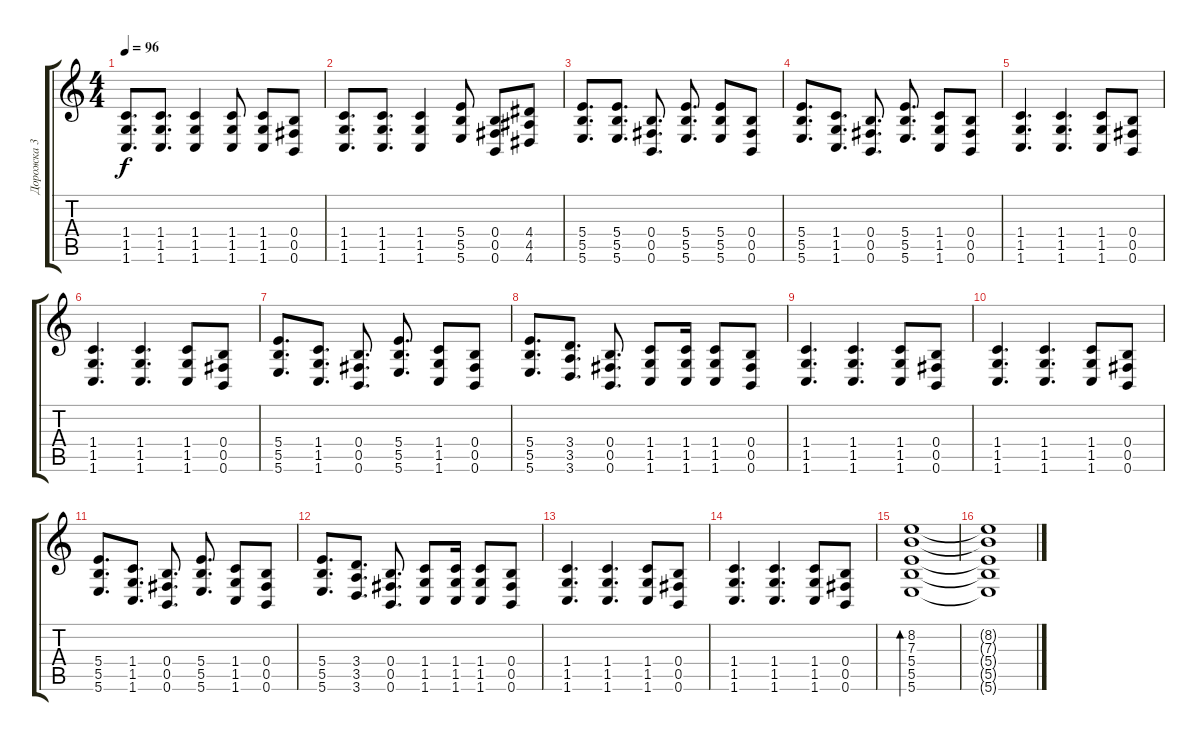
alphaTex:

\track ("Дорожка 3" "Дорожка 3") {instrument electricguitarclean}
\staff {score tabs}
\tuning (Db4 Ab3 E3 B2 Gb2 B1) {hide}
\ts (4 4)
\tempo 96
\clef g2
\ks c
(1.4 1.5 1.6).8{d dy f} (1.4 1.5 1.6).8{d} (1.4 1.5 1.6).4 (1.4 1.5 1.6).8 (1.4 1.5 1.6).8 (0.4 0.5 0.6).8 |
(1.4 1.5 1.6).8{d} (1.4 1.5 1.6).8{d} (1.4 1.5 1.6).4 (5.4 5.5 5.6).8 (0.4 0.5 0.6).8 (4.4 4.5 4.6).8 |
(5.4 5.5 5.6).8{d} (5.4 5.5 5.6).8{d} (0.4 0.5 0.6).8{d} (5.4 5.5 5.6).8{d} (5.4 5.5 5.6).8 (0.4 0.5 0.6).8 |
(5.4 5.5 5.6).8{d} (1.4 1.5 1.6).8{d} (0.4 0.5 0.6).8{d} (5.4 5.5 5.6).8{d} (1.4 1.5 1.6).8 (0.4 0.5 0.6).8 |
(1.4 1.5 1.6).4{d} (1.4 1.5 1.6).4{d} (1.4 1.5 1.6).8 (0.4 0.5 0.6).8 |
(1.4 1.5 1.6).4{d} (1.4 1.5 1.6).4{d} (1.4 1.5 1.6).8 (0.4 0.5 0.6).8 |
(5.4 5.5 5.6).8{d} (1.4 1.5 1.6).8{d} (0.4 0.5 0.6).8{d} (5.4 5.5 5.6).8{d} (1.4 1.5 1.6).8 (0.4 0.5 0.6).8 |
(5.4 5.5 5.6).8{d} (3.4 3.5 3.6).8{d} (0.4 0.5 0.6).8{d} (1.4 1.5 1.6).8 (1.4 1.5 1.6).16 (1.4 1.5 1.6).8 (0.4 0.5 0.6).8 |
(1.4 1.5 1.6).4{d} (1.4 1.5 1.6).4{d} (1.4 1.5 1.6).8 (0.4 0.5 0.6).8 |
(1.4 1.5 1.6).4{d} (1.4 1.5 1.6).4{d} (1.4 1.5 1.6).8 (0.4 0.5 0.6).8 |
(5.4 5.5 5.6).8{d} (1.4 1.5 1.6).8{d} (0.4 0.5 0.6).8{d} (5.4 5.5 5.6).8{d} (1.4 1.5 1.6).8 (0.4 0.5 0.6).8 |
(5.4 5.5 5.6).8{d} (3.4 3.5 3.6).8{d} (0.4 0.5 0.6).8{d} (1.4 1.5 1.6).8 (1.4 1.5 1.6).16 (1.4 1.5 1.6).8 (0.4 0.5 0.6).8 |
(1.4 1.5 1.6).4{d} (1.4 1.5 1.6).4{d} (1.4 1.5 1.6).8 (0.4 0.5 0.6).8 |
(1.4 1.5 1.6).4{d} (1.4 1.5 1.6).4{d} (1.4 1.5 1.6).8 (0.4 0.5 0.6).8 |
(8.2 7.3 5.4 5.5 5.6).1{bd 240} |
(8.2{t} 7.3{t} 5.4{t} 5.5{t} 5.6{t}).1
